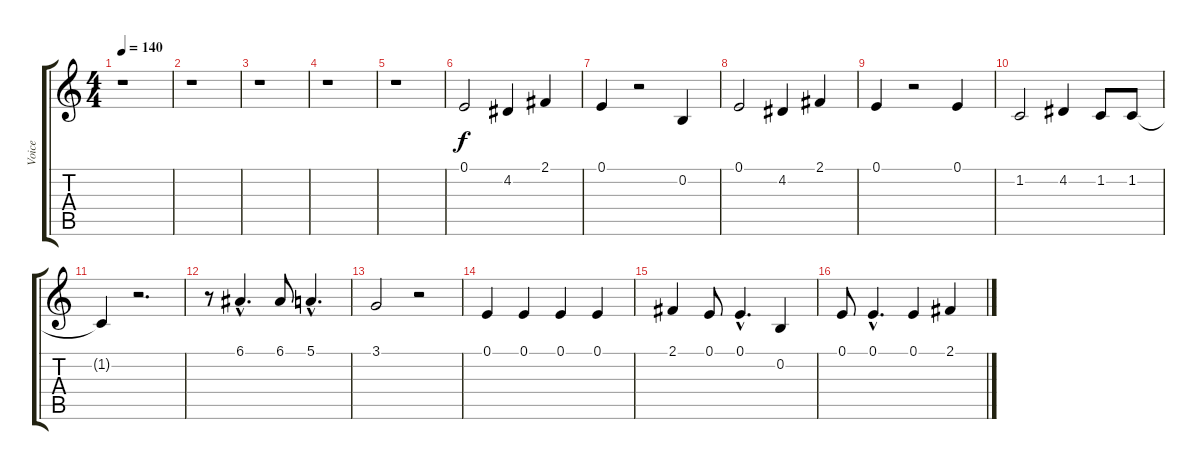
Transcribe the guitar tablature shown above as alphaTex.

\track ("Voice" "Voice") {instrument acousticgrandpiano}
\staff {score tabs}
\tuning (E4 B3 G3 D3 A2 E2) {hide}
\ts (4 4)
\tempo 140
\clef g2
\ks c
r.1{dy f} |
r.1 |
r.1 |
r.1 |
r.1 |
0.1.2 4.2.4 2.1.4 |
0.1.4 r.2 0.2.4 |
0.1.2 4.2.4 2.1.4 |
0.1.4 r.2 0.1.4 |
1.2.2 4.2.4 1.2.8 1.2.8 |
1.2{t}.4 r.2{d} |
r.8 6.1{hac}.4{d} 6.1.8 5.1{hac}.4{d} |
3.1.2 r.2 |
0.1.4 0.1.4 0.1.4 0.1.4 |
2.1.4 0.1.8 0.1{hac}.4{d} 0.2.4 |
0.1.8 0.1{hac}.4{d} 0.1.4 2.1.4
